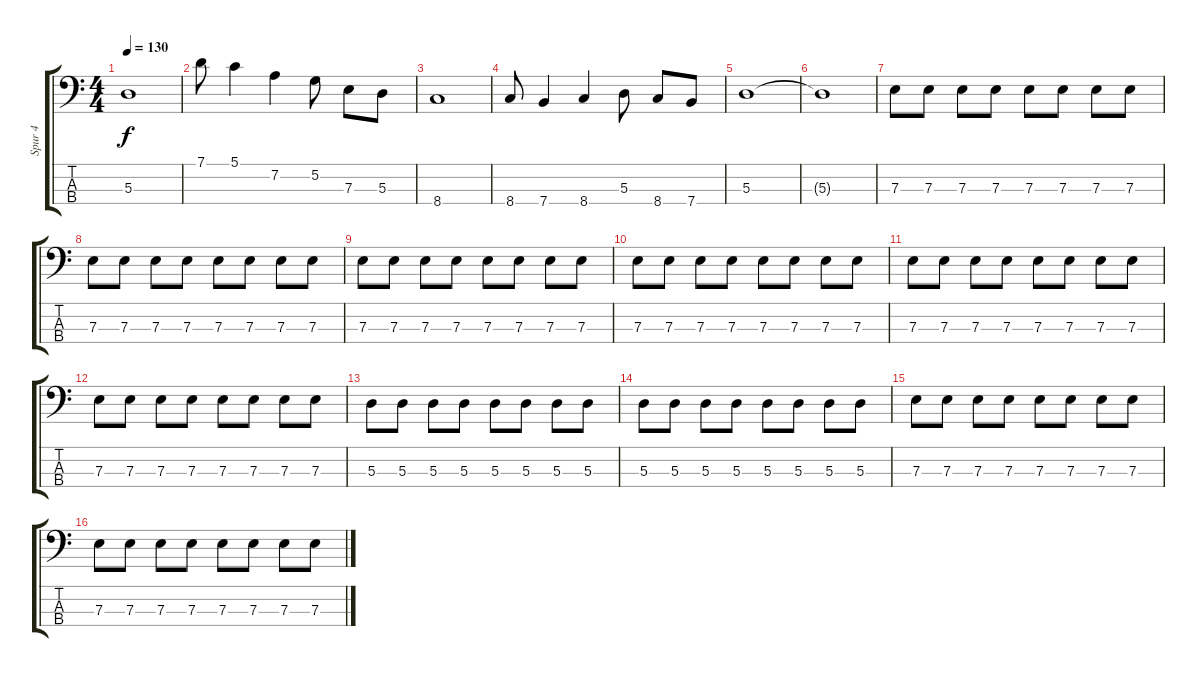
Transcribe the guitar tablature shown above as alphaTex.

\track ("Spur 4" "Spur 4") {instrument electricbassfinger}
\staff {score tabs}
\tuning (G2 D2 A1 E1) {hide}
\ts (4 4)
\tempo 130
\clef f4
\ks c
5.3.1{dy f} |
7.1.8 5.1.4 7.2.4 5.2.8 7.3.8 5.3.8 |
8.4.1 |
8.4.8 7.4.4 8.4.4 5.3.8 8.4.8 7.4.8 |
5.3.1 |
5.3{t}.1 |
7.3.8 7.3.8 7.3.8 7.3.8 7.3.8 7.3.8 7.3.8 7.3.8 |
7.3.8 7.3.8 7.3.8 7.3.8 7.3.8 7.3.8 7.3.8 7.3.8 |
7.3.8 7.3.8 7.3.8 7.3.8 7.3.8 7.3.8 7.3.8 7.3.8 |
7.3.8 7.3.8 7.3.8 7.3.8 7.3.8 7.3.8 7.3.8 7.3.8 |
7.3.8 7.3.8 7.3.8 7.3.8 7.3.8 7.3.8 7.3.8 7.3.8 |
7.3.8 7.3.8 7.3.8 7.3.8 7.3.8 7.3.8 7.3.8 7.3.8 |
5.3.8 5.3.8 5.3.8 5.3.8 5.3.8 5.3.8 5.3.8 5.3.8 |
5.3.8 5.3.8 5.3.8 5.3.8 5.3.8 5.3.8 5.3.8 5.3.8 |
7.3.8 7.3.8 7.3.8 7.3.8 7.3.8 7.3.8 7.3.8 7.3.8 |
7.3.8 7.3.8 7.3.8 7.3.8 7.3.8 7.3.8 7.3.8 7.3.8
